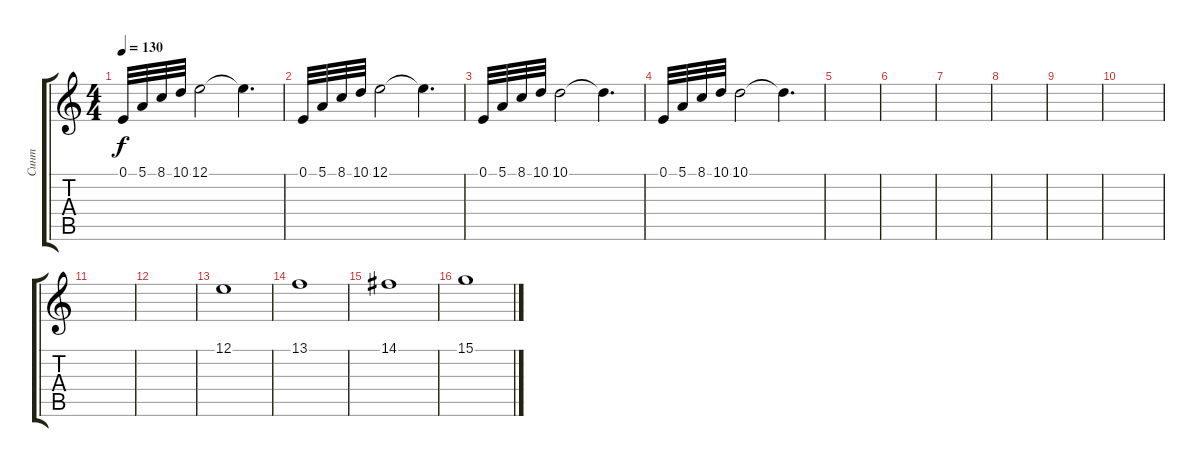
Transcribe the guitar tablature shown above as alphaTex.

\track ("Синт" "Синт") {instrument stringensemble1}
\staff {score tabs}
\tuning (E4 B3 G3 D3 A2 E2) {hide}
\ts (4 4)
\tempo 130
\clef g2
\ks c
0.1.32{dy f} 5.1.32 8.1.32 10.1.32 12.1.2 12.1{t}.4{d} |
0.1.32 5.1.32 8.1.32 10.1.32 12.1.2 12.1{t}.4{d} |
0.1.32 5.1.32 8.1.32 10.1.32 10.1.2 10.1{t}.4{d} |
0.1.32 5.1.32 8.1.32 10.1.32 10.1.2 10.1{t}.4{d} |
|
|
|
|
|
|
|
|
12.1.1 |
13.1.1 |
14.1.1 |
15.1.1
